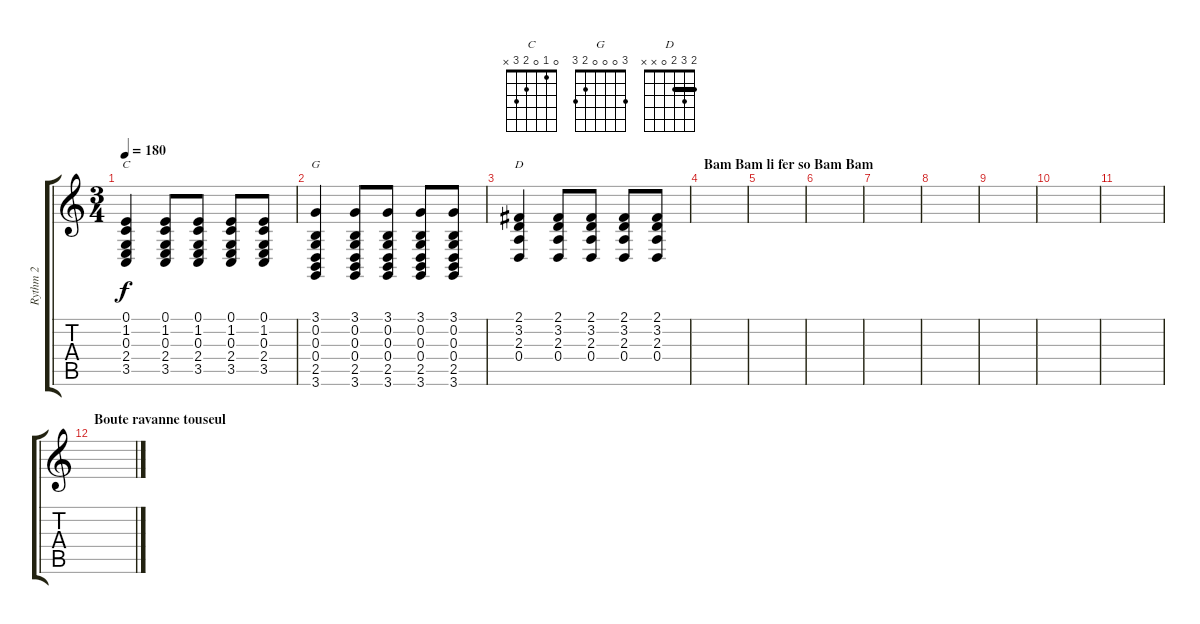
\track ("Rythm 2" "Rythm 2") {instrument lead3calliope}
\staff {score tabs}
\tuning (E4 B3 G3 D3 A2 E2) {hide}
\chord ("C" 0 1 0 2 3 x)
\chord ("G" 3 0 0 0 2 3)
\chord ("D" 2 3 2 0 x x) {barre 2}
\ts (3 4)
\tempo 180
\clef g2
\ks c
(0.1 1.2 0.3 2.4 3.5).4{ch "C" dy f} (0.1 1.2 0.3 2.4 3.5).8 (0.1 1.2 0.3 2.4 3.5).8 (0.1 1.2 0.3 2.4 3.5).8 (0.1 1.2 0.3 2.4 3.5).8 |
(3.1 0.2 0.3 0.4 2.5 3.6).4{ch "G"} (3.1 0.2 0.3 0.4 2.5 3.6).8 (3.1 0.2 0.3 0.4 2.5 3.6).8 (3.1 0.2 0.3 0.4 2.5 3.6).8 (3.1 0.2 0.3 0.4 2.5 3.6).8 |
(2.1 3.2 2.3 0.4).4{ch "D"} (2.1 3.2 2.3 0.4).8 (2.1 3.2 2.3 0.4).8 (2.1 3.2 2.3 0.4).8 (2.1 3.2 2.3 0.4).8 |
\section ("" "Bam Bam li fer so Bam Bam")
|
|
|
|
|
|
|
|
\section ("" "Boute ravanne touseul")
